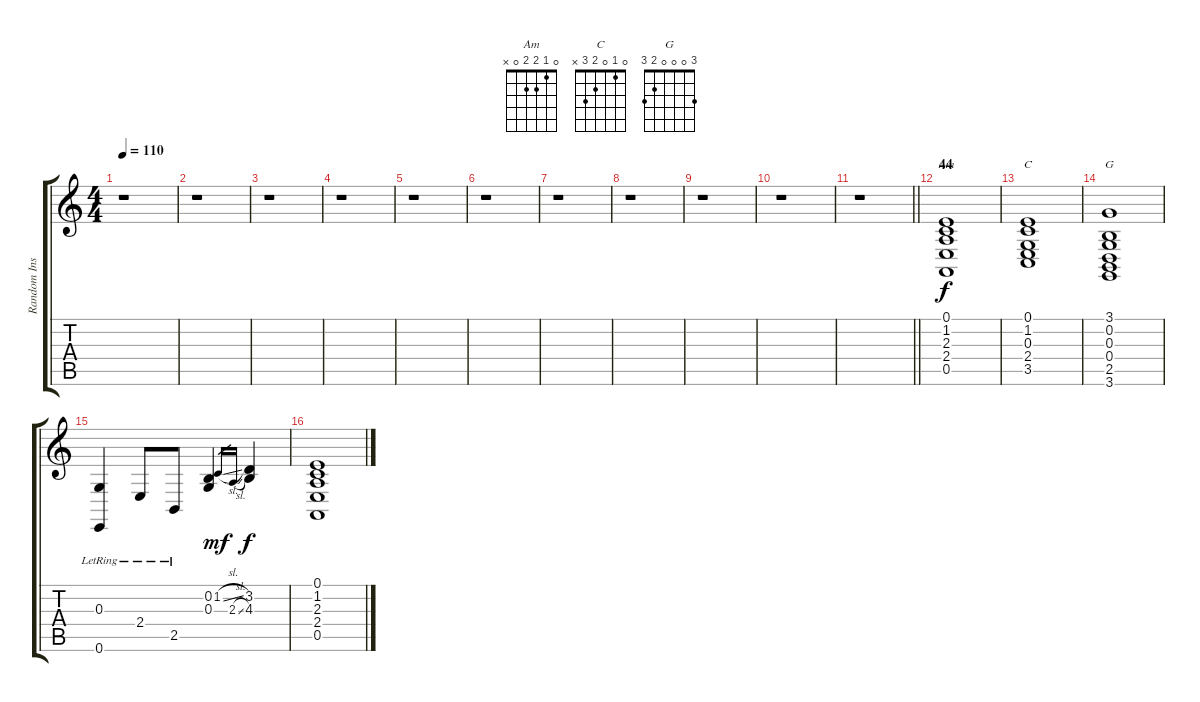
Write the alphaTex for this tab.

\track ("Random Insts." "Random Ins") {instrument stringensemble1}
\staff {score tabs}
\tuning (E4 B3 G3 D3 A2 E2) {hide}
\chord ("Am" 0 1 2 2 0 x)
\chord ("C" 0 1 0 2 3 x)
\chord ("G" 3 0 0 0 2 3)
\ts (4 4)
\tempo 110
\clef g2
\ks c
r.1{dy f} |
r.1 |
r.1 |
r.1 |
r.1 |
r.1 |
r.1 |
r.1 |
r.1 |
r.1 |
\barLineRight lightlight
r.1 |
\section ("" "44")
(0.1 1.2 2.3 2.4 0.5).1{ch "Am"} |
(0.1 1.2 0.3 2.4 3.5).1{ch "C"} |
(3.1 0.2 0.3 0.4 2.5 3.6).1{ch "G"} |
(0.3{lr} 0.6{lr}).4 2.4{lr}.8 2.5{lr}.8 (0.2 0.3).4 1.2{sl}.16{gr dy mf} 2.3{sl}.16{gr} (3.2 4.3).4{dy f} |
(0.1 1.2 2.3 2.4 0.5).1
